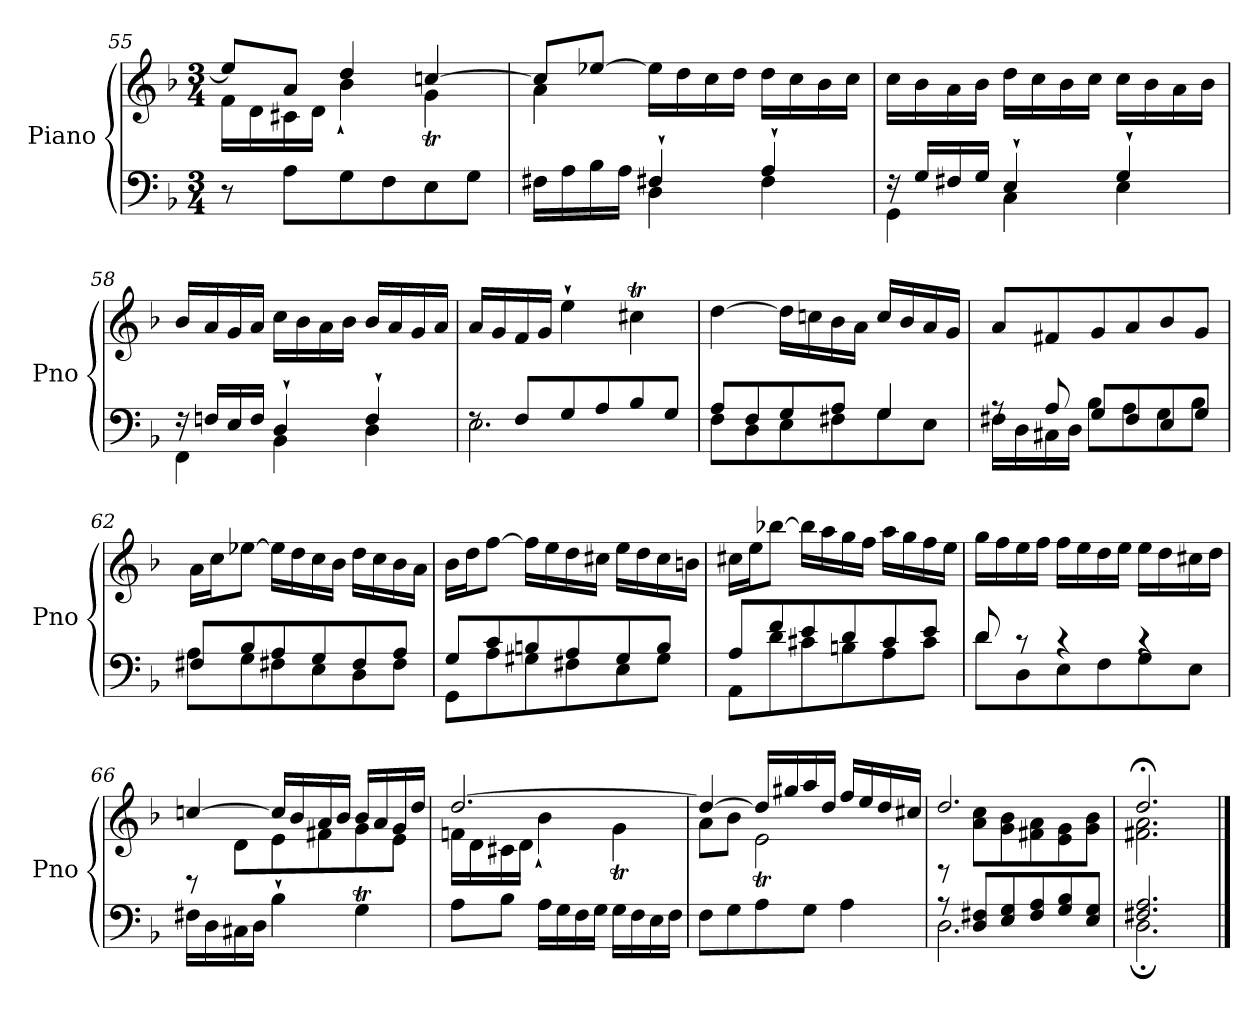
**kern	**kern
*part1	*part1
*staff2	*staff1
*I"Piano	*
*I'Pno	*
*clefF4	*clefG2
*k[b-]	*k[b-]
*M3/4	*M3/4
=55	=55
*	*^
8r	8ee/L]	16f\LL
.	.	16d\
8A\L	8a/J	16c#X\
.	.	16d\JJ
8G\	4dd/	4b-`\
8F\	.	.
8E\	[4ccn/	4gT\
8G\J	.	.
=56	=56	=56
*^	*	*
16F#X\LL	4ryy	8cc/L]	4a\
16A\	.	.	.
16B-\	.	[8ee-X/J	.
16A\JJ	.	.	.
4F#X`/	4D\	16ee-\LL]	2ryy
.	.	16dd\	.
.	.	16cc\	.
.	.	16dd\JJ	.
4A`/	4F#\	16dd\LL	.
.	.	16cc\	.
.	.	16b-\	.
.	.	16cc\JJ	.
*	*	*v	*v
!!LO:LB:g=z
=57	=57	=57
16rF	4GG\	16cc\LL
16G/LL	.	16b-\
16F#X/	.	16a\
16G/JJ	.	16b-\JJ
4E`/	4C\	16dd\LL
.	.	16cc\
.	.	16b-\
.	.	16cc\JJ
4G`/	4E\	16cc\LL
.	.	16b-\
.	.	16a\
.	.	16b-\JJ
=58	=58	=58
16rF	4FF\	16b-/LL
16Fn/LL	.	16a/
16E/	.	16g/
16F/JJ	.	16a/JJ
4D`/	4BB-\	16cc\LL
.	.	16b-\
.	.	16a\
.	.	16b-\JJ
4F`/	4D\	16b-/LL
.	.	16a/
.	.	16g/
.	.	16a/JJ
!!LO:LB:g=z
=59	=59	=59
8rF	2.E\	16a/LL
.	.	16g/
8F/L	.	16f/
.	.	16g/JJ
8G/	.	4ee`\
8A/	.	.
8B-/	.	4cc#Xt\
8G/J	.	.
=60	=60	=60
8A/L	8F\L	[4dd\
8F/	8D\	.
8G/	8E\	16dd\LL]
.	.	16ccn\
8A/J	8F#X\	16b-\
.	.	16a\JJ
4G/	8G\	16cc/LL
.	.	16b-/
.	8E\J	16a/
.	.	16g/JJ
=61	=61	=61
8rA	16F#X\LL	8a/L
.	16D\	.
8A/	16C#X\	8f#X/
.	16D\JJ	.
8G/L	8B-\L	8g/
8F#/	8A\	8a/
8E/	8G\	8b-/
8G/J	8B-\J	8g/J
!!LO:PB:g=z
=62	=62	=62
8F#X/L	8A\L	16a\LL
.	.	16cc\J
8B-/	8G\	[8ee-X\J
8A/	8F#X\	16ee-\LL]
.	.	16dd\
8G/	8E\	16cc\
.	.	16b-\JJ
8F#/	8D\	16dd\LL
.	.	16cc\
8A/J	8F#\J	16b-\
.	.	16a\JJ
=63	=63	=63
8G/L	8GG\L	16b-\LL
.	.	16dd\J
8c/	8A\	[8ff\J
8Bn/	8G#X\	16ff\LL]
.	.	16ee\
8A/	8F#X\	16dd\
.	.	16cc#X\JJ
8G#/	8E\	16ee\LL
.	.	16dd\
8B/J	8G#\J	16cc#\
.	.	16bn\JJ
!!LO:LB:g=z
=64	=64	=64
8A/L	8AA\L	16cc#X\LL
.	.	16ee\J
8f/	8d\	[8bb-X\J
8e/	8c#X\	16bb-\LL]
.	.	16aa\
8d/	8Bn\	16gg\
.	.	16ff\JJ
8c#/	8A\	16aa\LL
.	.	16gg\
8e/J	8c#\J	16ff\
.	.	16ee\JJ
=65	=65	=65
8d/	8d\L	16gg\LL
.	.	16ff\
8rc	8D\	16ee\
.	.	16ff\JJ
4rc	8E\	16ff\LL
.	.	16ee\
.	8F\	16dd\
.	.	16ee\JJ
4rc	8G\	16ee\LL
.	.	16dd\
.	8E\J	16cc#X\
.	.	16dd\JJ
*v	*v	*
!!LO:LB:g=z
=66	=66
*	*^
16F#X\LL	[4ccn/	8rD
16D\	.	.
16C#X\	.	8d\L
16D\JJ	.	.
4B-`\	16cc/LL]	8e\
.	16b-/	.
.	16a/	8f#X\
.	16b-/JJ	.
4GT\	16b-/LL	8g\
.	16a/	.
.	16g/	8e\J
.	16dd/JJ	.
=67	=67	=67
8A\L	[2.dd/	16fn\LL
.	.	16d\
8B-\J	.	16c#X\
.	.	16d\JJ
16A\LL	.	4b-`\
16G\	.	.
16F\	.	.
16G\JJ	.	.
16G\LL	.	4gT\
16F\	.	.
16E\	.	.
16F\JJ	.	.
!!LO:LB:g=z	!!
=68	=68	=68
8F\L	4dd/_	8a\L
8G\	.	8b-\J
8A\	16dd/LL]	2et\
.	16gg#X/	.
8G\J	16aa/	.
.	16dd/JJ	.
4A\	16ff/LL	.
.	16ee/	.
.	16dd/	.
.	16cc#X/JJ	.
=69	=69	=69
*^	*	*
8rA	2.D\	2.dd/	8rF
8D/ 8F#X/L	.	.	8a\ 8cc\L
8E/ 8G/	.	.	8g\ 8b-\
8F#/ 8A/	.	.	8f#X\ 8a\
8G/ 8B-/	.	.	8e\ 8g\
8E/ 8G/J	.	.	8g\ 8b-\J
=70	=70	=70	=70
2.F#X/ 2.A/	2.D;\	2.dd;</	2.f#X\ 2.a\
*v	*v	*	*
*	*v	*v
==	==
*-	*-
